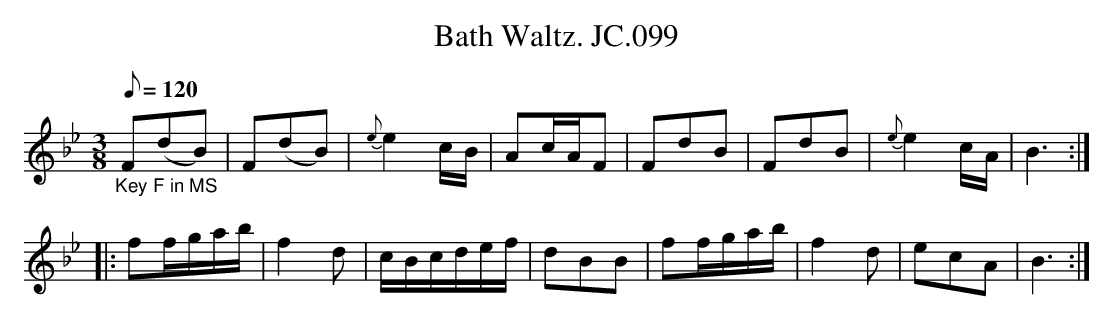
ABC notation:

X:1
T:Bath Waltz. JC.099
M:3/8
L:1/8
Q:1/8=120
K:Bb
"_Key F in MS"\\
2F(dB)|F(dB)|{e}e2c/B/|Ac/A/F|\\
FdB|FdB|{e}e2c/A/|B3:|
|:ff/g/a/b/|f2d|c/B/c/d/e/f/|dBB|\\
ff/g/a/b/|f2d|ecA|B3:|
